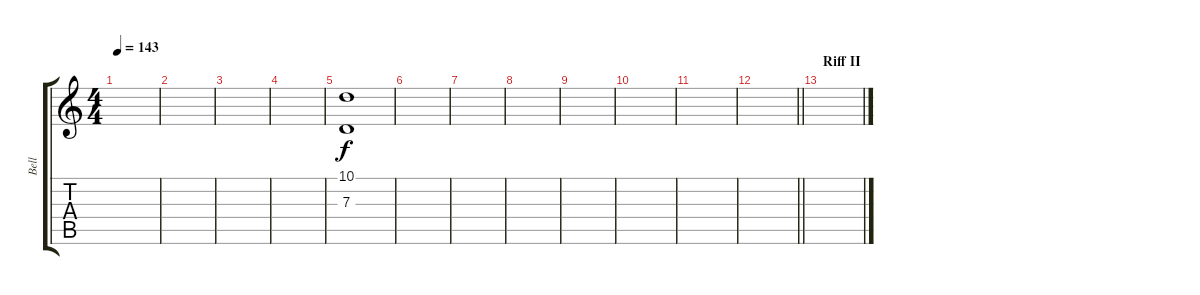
\track ("Bell" "Bell") {instrument tubularbells}
\staff {score tabs}
\tuning (E4 B3 G3 D3 A2 E2) {hide}
\ts (4 4)
\tempo 143
\clef g2
\ks c
|
|
|
|
(10.1 7.3).1 |
|
|
|
|
|
|
\barLineRight lightlight
|
\section ("" "Riff II")
